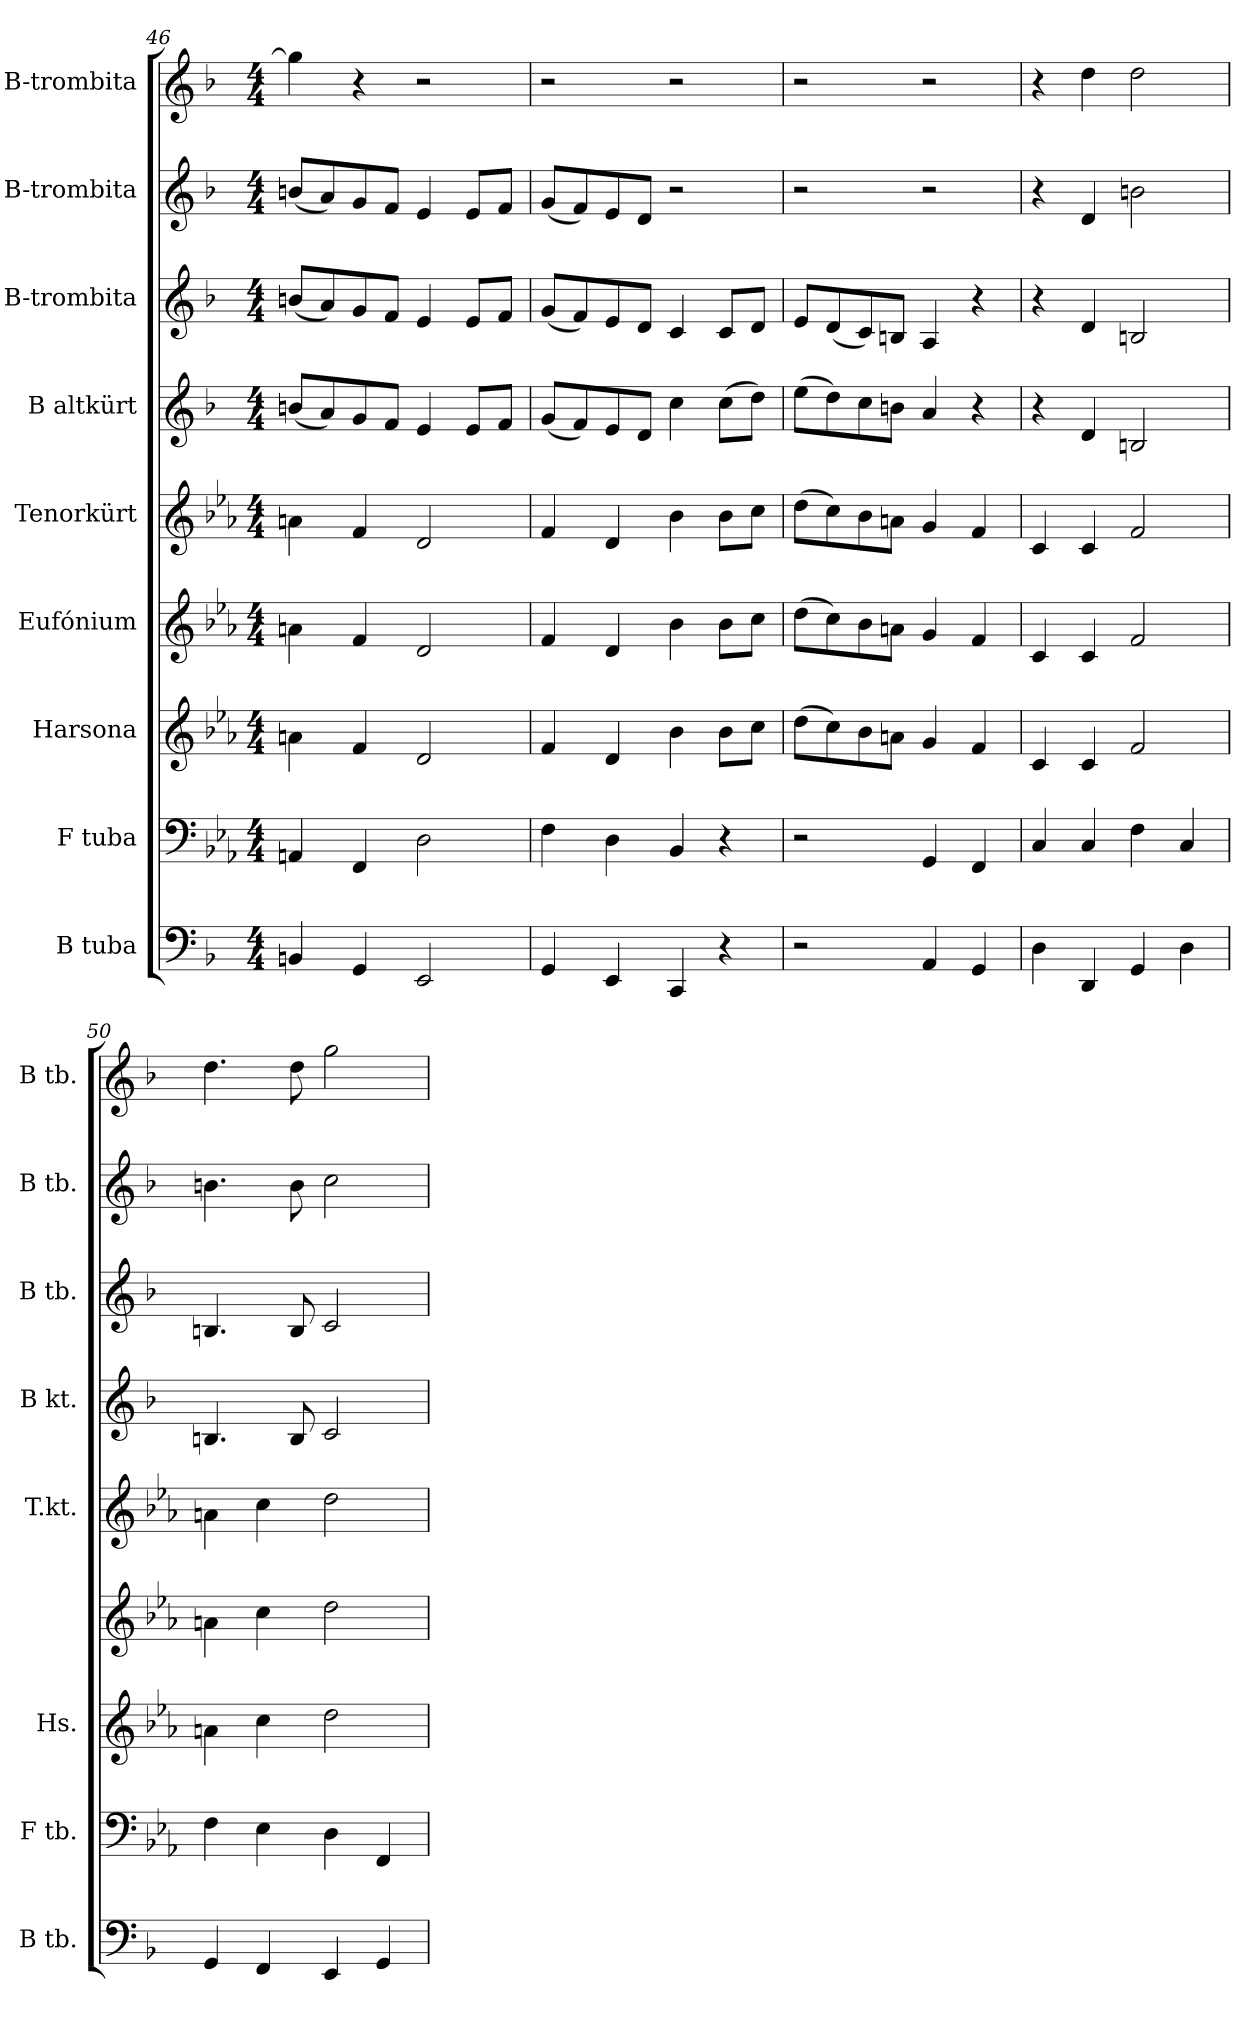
**kern	**kern	**kern	**kern	**kern	**kern	**kern	**kern	**kern
*part9	*part8	*part7	*part6	*part5	*part4	*part3	*part2	*part1
*staff9	*staff8	*staff7	*staff6	*staff5	*staff4	*staff3	*staff2	*staff1
*I"B tuba	*I"F tuba	*I"Harsona	*I"Eufónium	*I"Tenorkürt	*I"B altkürt	*I"B-trombita	*I"B-trombita	*I"B-trombita
*I'B tb.	*I'F tb.	*I'Hs.	*	*I'T.kt.	*I'B kt.	*I'B tb.	*I'B tb.	*I'B tb.
*clefF4	*clefF4	*clefG2	*clefG2	*clefG2	*clefG2	*clefG2	*clefG2	*clefG2
*ITrd1c2	*	*ITrd8c14	*ITrd8c14	*ITrd8c14	*ITrd1c2	*ITrd1c2	*ITrd1c2	*ITrd1c2
*k[b-e-a-]	*k[b-e-a-]	*k[b-e-a-]	*k[b-e-a-]	*k[b-e-a-]	*k[b-e-a-]	*k[b-e-a-]	*k[b-e-a-]	*k[b-e-a-]
*M4/4	*M4/4	*M4/4	*M4/4	*M4/4	*M4/4	*M4/4	*M4/4	*M4/4
=46	=46	=46	=46	=46	=46	=46	=46	=46
4AAn/	4AAn/	4An\	4An\	4An\	(<8an/L	(<8an/L	(<8an/L	4ff\]
.	.	.	.	.	8g/)	8g/)	8g/)	.
4FF/	4FF/	4F/	4F/	4F/	8f/	8f/	8f/	4r
.	.	.	.	.	8e-/J	8e-/J	8e-/J	.
2DD/	2D\	2D/	2D/	2D/	4d/	4d/	4d/	2r
.	.	.	.	.	8d/L	8d/L	8d/L	.
.	.	.	.	.	8e-/J	8e-/J	8e-/J	.
=47	=47	=47	=47	=47	=47	=47	=47	=47
4FF/	4F\	4F/	4F/	4F/	(<8f/L	(<8f/L	(<8f/L	2r
.	.	.	.	.	8e-/)	8e-/)	8e-/)	.
4DD/	4D\	4D/	4D/	4D/	8d/	8d/	8d/	.
.	.	.	.	.	8c/J	8c/J	8c/J	.
4BBB-/	4BB-/	4B-\	4B-\	4B-\	4b-\	4B-/	2r	2r
4r	4r	8B-\L	8B-\L	8B-\L	(>8b-\L	8B-/L	.	.
.	.	8c\J	8c\J	8c\J	8cc\J)	8c/J	.	.
=48	=48	=48	=48	=48	=48	=48	=48	=48
2r	2r	(>8d\L	(>8d\L	(>8d\L	(>8dd\L	8d/L	2r	2r
.	.	8c\)	8c\)	8c\)	8cc\)	(<8c/	.	.
.	.	8B-\	8B-\	8B-\	8b-\	8B-/)	.	.
.	.	8An\J	8An\J	8An\J	8an\J	8An/J	.	.
4GG/	4GG/	4G/	4G/	4G/	4g/	4G/	2r	2r
4FF/	4FF/	4F/	4F/	4F/	4r	4r	.	.
=49	=49	=49	=49	=49	=49	=49	=49	=49
4C\	4C/	4C/	4C/	4C/	4r	4r	4r	4r
4CC/	4C/	4C/	4C/	4C/	4c/	4c/	4c/	4cc\
4FF/	4F\	2F/	2F/	2F/	2An/	2An/	2an\	2cc\
4C\	4C/	.	.	.	.	.	.	.
=50	=50	=50	=50	=50	=50	=50	=50	=50
4FF/	4F\	4An\	4An\	4An\	4.An/	4.An/	4.an\	4.cc\
4EE-/	4E-\	4c\	4c\	4c\	.	.	.	.
.	.	.	.	.	8A/	8A/	8a\	8cc\
4DD/	4D\	2d\	2d\	2d\	2B-/	2B-/	2b-\	2ff\
4FF/	4FF/	.	.	.	.	.	.	.
=	=	=	=	=	=	=	=	=
*-	*-	*-	*-	*-	*-	*-	*-	*-
